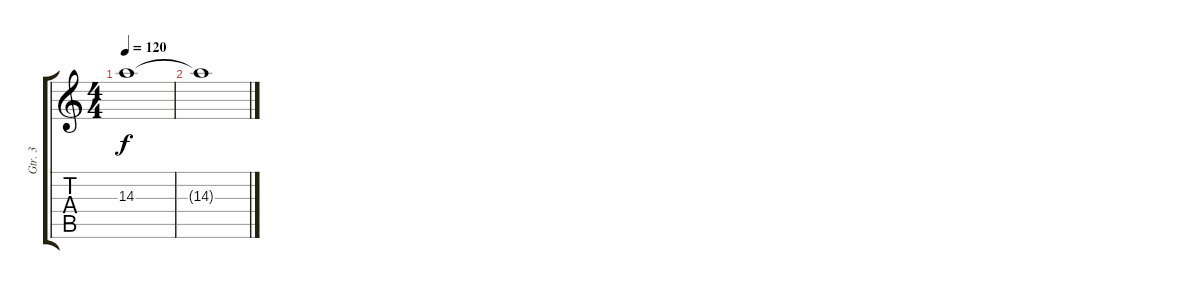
\track ("Gtr. 3" "Gtr. 3") {instrument electricguitarclean}
\staff {score tabs}
\tuning (E4 B3 G3 D3 A2 E2) {hide}
\ts (4 4)
\tempo 120
\clef g2
\ks c
14.3.1{dy f} |
14.3{t}.1
